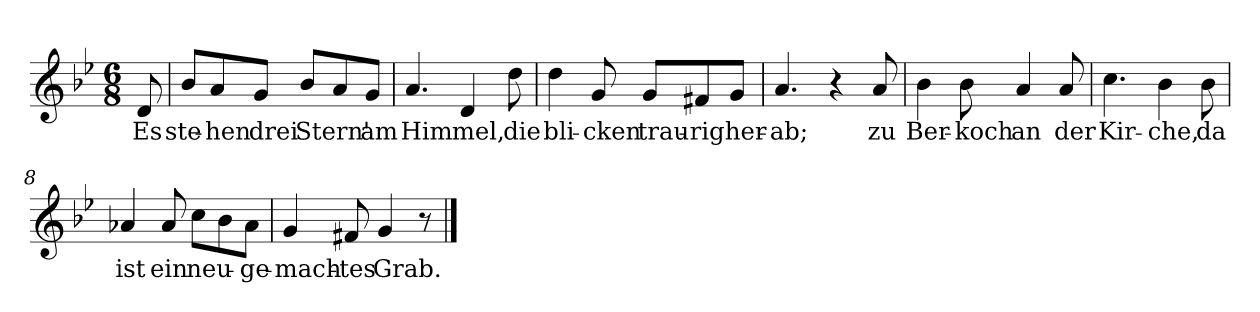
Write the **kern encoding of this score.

**kern	**text
*part1	*part1
*staff1	*staff1
*clefG2	*
*k[b-e-]	*
*M6/8	*
=1	=1
!	!LO:LY:b
8d/	Es
=2	=2
!	!LO:LY:b
8b-/L	ste-
!	!LO:LY:b
8a/	-hen
!	!LO:LY:b
8g/J	drei
!	!LO:LY:b
8b-/L	Stern'
8a/	.
!	!LO:LY:b
8g/J	am
=3	=3
!	!LO:LY:b
4.a/	Him
!	!LO:LY:b
4d/	-mel,
!	!LO:LY:b
8dd\	die
=4	=4
!	!LO:LY:b
4dd\	bli-
!	!LO:LY:b
8g/	-cken
!	!LO:LY:b
8g/L	trau-
!	!LO:LY:b
8f#X/	-rig
!	!LO:LY:b
8g/J	her-
=5	=5
!	!LO:LY:b
4.a/	-ab;
4r	.
!	!LO:LY:b
8a/	zu
=6	=6
!	!LO:LY:b
4b-\	Ber-
!	!LO:LY:b
8b-\	-koch
!	!LO:LY:b
4a/	an
!	!LO:LY:b
8a/	der
=7	=7
!	!LO:LY:b
4.cc\	Kir-
!	!LO:LY:b
4b-\	-che,
!	!LO:LY:b
8b-\	da
!!LO:LB:g=z
=8	=8
!	!LO:LY:b
4a-X/	ist
!	!LO:LY:b
8a-/	ein
!	!LO:LY:b
8cc\L	neu-
8b-\	.
!	!LO:LY:b
8a-\J	-ge-
=9	=9
!	!LO:LY:b
4g/	-mach-
!	!LO:LY:b
8f#X/	-tes
!	!LO:LY:b
4g/	Grab.
8r	.
==	==
*-	*-
